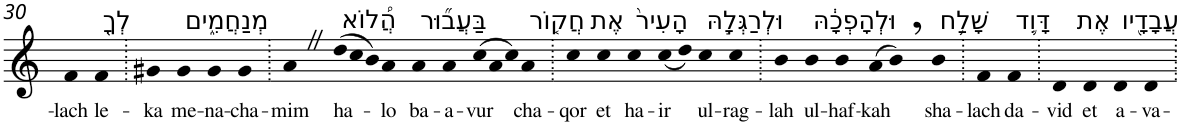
**kern	**text
*part1	*part1
*staff1	*staff1
*I"Piano	*
*I'Pno	*
!!LO:PB:g=z
*clefG2	*
*k[]	*
=30	=30
!	!LO:LY:b
4f	-lach
!LO:TX:a:t=לְךָ֖	!
!	!LO:LY:b
4f	le-
=31.	=31.
!	!LO:LY:b
4g#X	-ka
!LO:TX:a:t=מְנַחֲמִ֑ים	!
!	!LO:LY:b
4g#	me-
!	!LO:LY:b
4g#	-na-
!	!LO:LY:b
4g#	-cha-
=32.	=32.
!	!LO:LY:b
4aZ	-mim
*Xtuplet	*
!LO:TX:a:t=הֲ֠לוֹא	!
!	!LO:LY:b
(>12dd	ha-
12cc	.
12b)	.
!	!LO:LY:b
4a	-lo
!LO:TX:a:t=בַּעֲב֞וּר	!
!	!LO:LY:b
4a	ba-
!	!LO:LY:b
4a	-a-
!	!LO:LY:b
(>12cc	-vur
12a	.
12cc)	.
!LO:TX:a:t=חֲק֤וֹר	!
!	!LO:LY:b
4a	cha-
=33.	=33.
!	!LO:LY:b
4cc	-qor
!LO:TX:a:t=אֶת	!
!	!LO:LY:b
4cc	et
!LO:TX:a:t=הָעִיר֙	!
!	!LO:LY:b
4cc	ha-
!	!LO:LY:b
(<8cc	-ir
8dd)	.
!LO:TX:a:t=וּלְרַגְּלָ֣הּ	!
!	!LO:LY:b
4cc	ul-
!	!LO:LY:b
4cc	-rag-
=34.	=34.
!	!LO:LY:b
4b	-lah
!LO:TX:a:t=וּלְהָפְכָ֔הּ	!
!	!LO:LY:b
4b	ul-
!	!LO:LY:b
4b	-haf-
!	!LO:LY:b
(>8a	-kah
8b,)	.
!LO:TX:a:t=שָׁלַ֥ח	!
!	!LO:LY:b
4b	sha-
=35.	=35.
!	!LO:LY:b
4f	-lach
!LO:TX:a:t=דָּוִ֛ד	!
!	!LO:LY:b
4f	da-
=36.	=36.
!	!LO:LY:b
4d	-vid
!LO:TX:a:t=אֶת	!
!	!LO:LY:b
4d	et
!LO:TX:a:t=עֲבָדָ֖יו	!
!	!LO:LY:b
4d	a-
!	!LO:LY:b
4d	-va-
=.	=.
*-	*-
